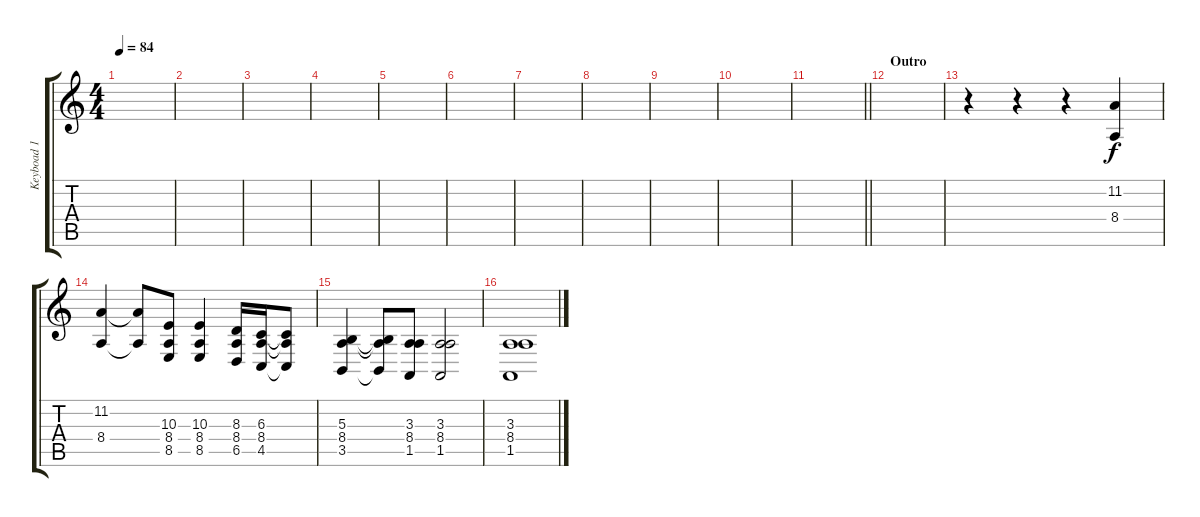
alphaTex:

\track ("Keyboad 1" "Keyboad 1") {instrument frenchhorn}
\staff {score tabs}
\tuning (Eb4 Bb3 Gb3 Db3 Ab2 Eb2) {hide}
\ts (4 4)
\tempo 84
\clef g2
\ks c
|
|
|
|
|
|
|
|
|
|
\barLineRight lightlight
|
\section ("" "Outro")
|
r.4 r.4 r.4 (11.2 8.4).4 |
(11.2 8.4).4 (11.2{t} 8.4{t}).8 (10.3 8.4 8.5).8 (10.3 8.4 8.5).4 (8.3 8.4 6.5).16 (6.3 8.4 4.5).16 (6.3{t} 8.4{t} 4.5{t}).8 |
(5.3 8.4 3.5).4 (5.3{t} 8.4{t} 3.5{t}).8 (3.3 8.4 1.5).8 (3.3 8.4 1.5).2 |
(3.3 8.4 1.5).1
